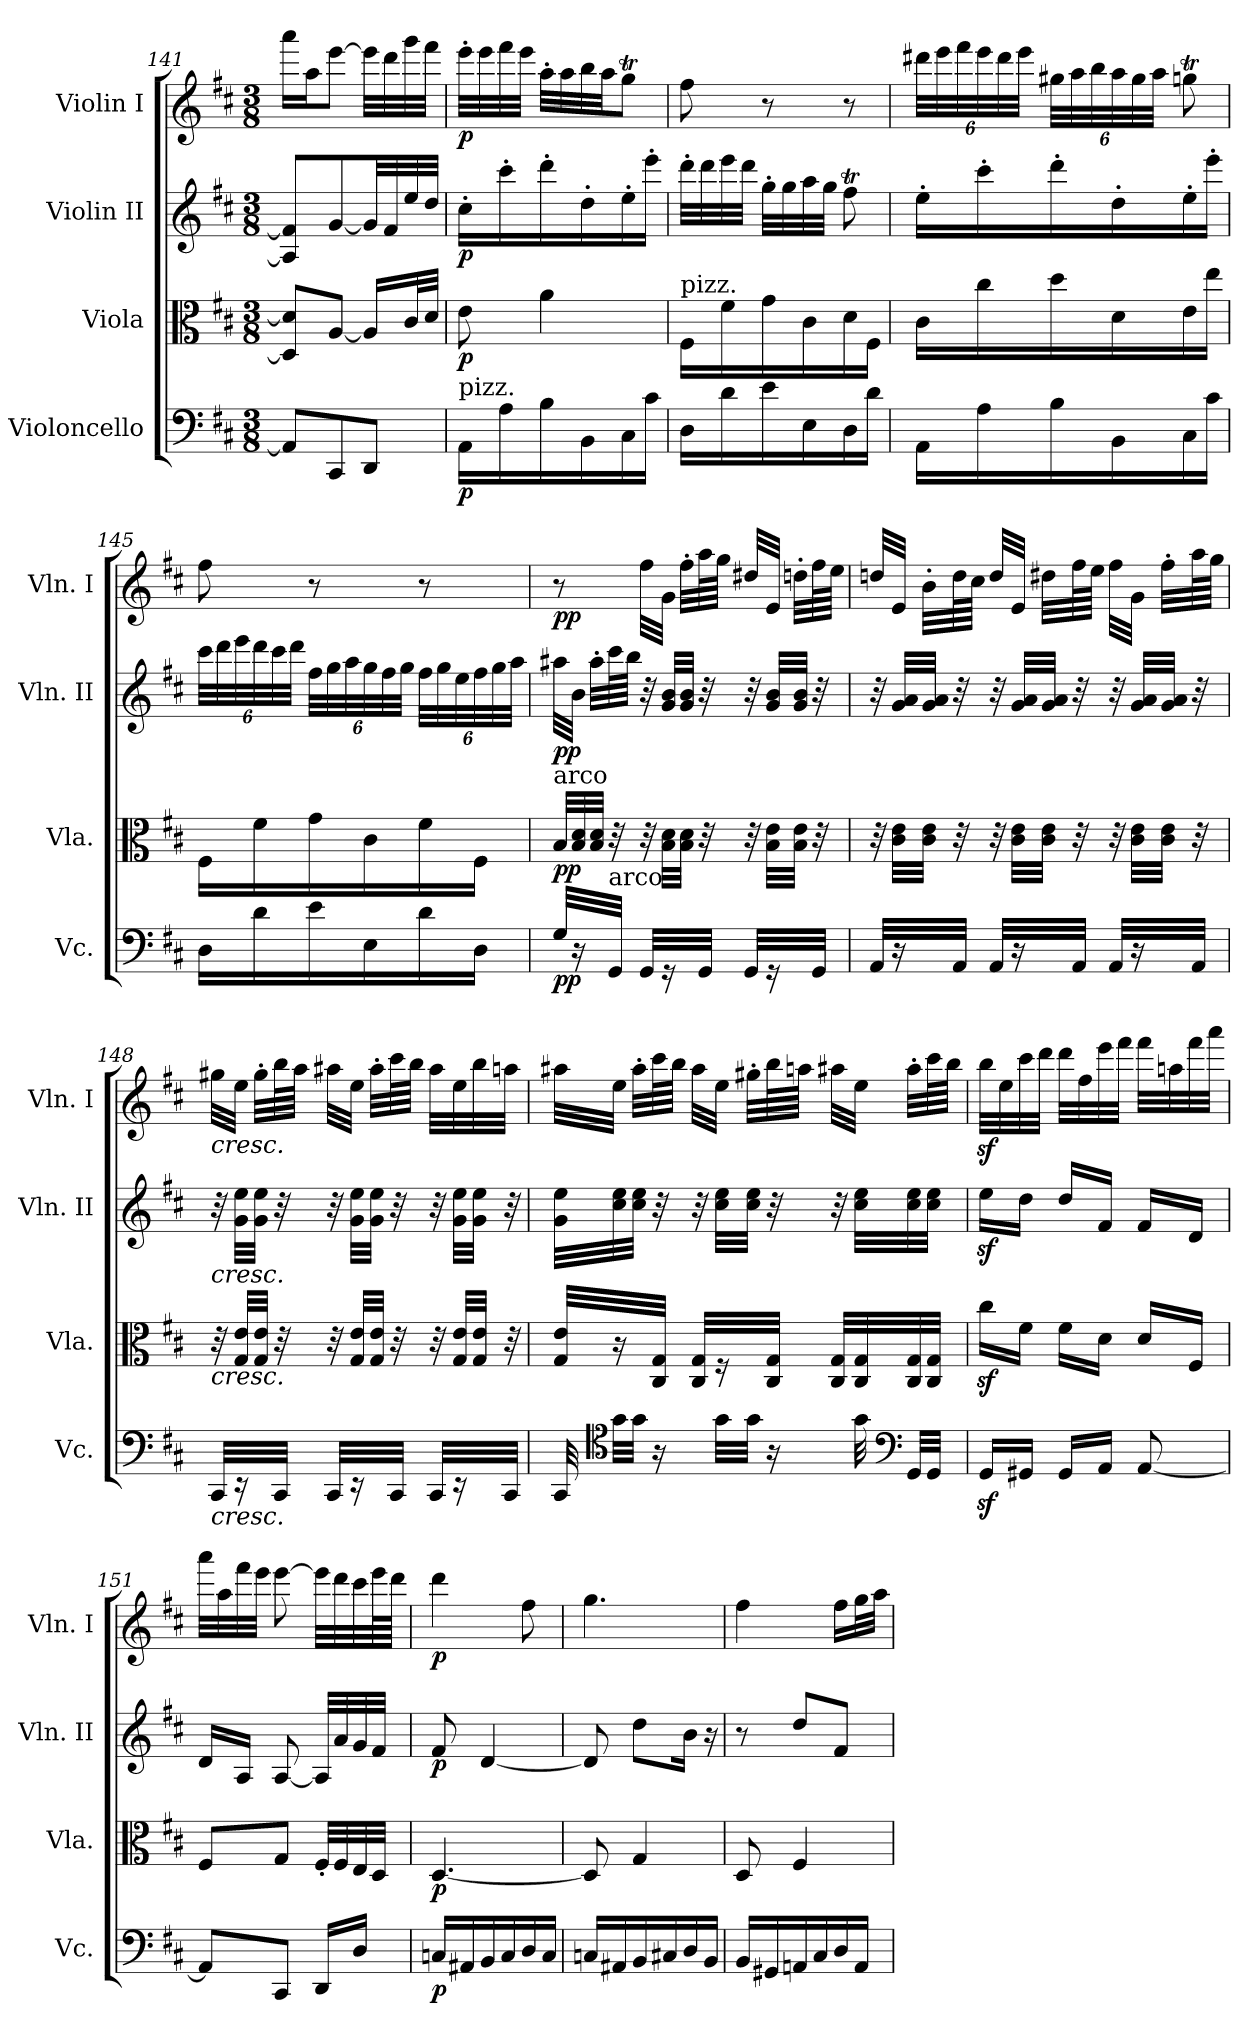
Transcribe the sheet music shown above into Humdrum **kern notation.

**kern	**dynam	**kern	**dynam	**kern	**dynam	**kern	**dynam
*part4	*part4	*part3	*part3	*part2	*part2	*part1	*part1
*staff4	*staff4	*staff3	*staff3	*staff2	*staff2	*staff1	*staff1
*I"Violoncello	*	*I"Viola	*	*I"Violin II	*	*I"Violin I	*
*I'Vc.	*	*I'Vla.	*	*I'Vln. II	*	*I'Vln. I	*
*clefF4	*	*clefC3	*	*clefG2	*	*clefG2	*
*k[f#c#]	*	*k[f#c#]	*	*k[f#c#]	*	*k[f#c#]	*
*M3/8	*	*M3/8	*	*M3/8	*	*M3/8	*
=141	=141	=141	=141	=141	=141	=141	=141
8AA/L]	.	8D/] 8d/]L	.	8A/] 8f#/]L	.	16aaa\LL	.
.	.	.	.	.	.	16aa\J	.
8CC#/	.	[8A/J	.	[8g/	.	[8eee\J	.
8DD/J	.	16A/LL]	.	32g/LL]	.	32eee\LLL]	.
.	.	.	.	32f#/	.	32ddd\	.
.	.	32c#/L	.	32ee/	.	32ggg\	.
.	.	32d/JJJ	.	32dd/JJJ	.	32fff#\JJJ	.
=142	=142	=142	=142	=142	=142	=142	=142
!LO:TX:a:t=pizz.	!	!	!	!	!	!	!
!	!LO:DY:b	!	!LO:DY:b	!	!LO:DY:b	!	!LO:DY:b
16AA\LL	p	8e\	p	16cc#'\LL	p	32eee'\LLL	p
.	.	.	.	.	.	32eee\	.
16A\	.	.	.	16ccc#'\	.	32fff#\	.
.	.	.	.	.	.	32eee\JJJ	.
16B\	.	4a\	.	16ddd'\	.	32aa'\LLL	.
.	.	.	.	.	.	32aa\	.
16BB\	.	.	.	16dd'\	.	32bb\	.
.	.	.	.	.	.	32aa\JJ	.
16C#\	.	.	.	16ee'\	.	8ggT\J	.
16c#\JJ	.	.	.	16eee'\JJ	.	.	.
=143	=143	=143	=143	=143	=143	=143	=143
!	!	!LO:TX:a:t=pizz.	!	!	!	!	!
16D\LL	.	16F#\LL	.	32ddd'\LLL	.	8ff#\	.
.	.	.	.	32ddd\	.	.	.
16d\	.	16f#\	.	32eee\	.	.	.
.	.	.	.	32ddd\JJJ	.	.	.
16e\	.	16g\	.	32gg'\LLL	.	8r	.
.	.	.	.	32gg\	.	.	.
16E\	.	16c#\	.	32aa\	.	.	.
.	.	.	.	32gg\JJJ	.	.	.
16D\	.	16d\	.	8ff#t\	.	8r	.
16d\JJ	.	16F#\JJ	.	.	.	.	.
=144	=144	=144	=144	=144	=144	=144	=144
*	*	*	*	*	*	*Xbrackettup	*
16AA\LL	.	16c#\LL	.	16ee'\LL	.	48ddd#X\LLL	.
.	.	.	.	.	.	48eee\	.
.	.	.	.	.	.	48fff#\	.
16A\	.	16cc#\	.	16ccc#'\	.	48eee\	.
.	.	.	.	.	.	48ddd#\	.
.	.	.	.	.	.	48eee\JJJ	.
16B\	.	16dd\	.	16ddd'\	.	48gg#X\LLL	.
.	.	.	.	.	.	48aa\	.
.	.	.	.	.	.	48bb\	.
16BB\	.	16d\	.	16dd'\	.	48aa\	.
.	.	.	.	.	.	48gg#\	.
.	.	.	.	.	.	48aa\JJJ	.
16C#\	.	16e\	.	16ee'\	.	8ggnT\	.
16c#\JJ	.	16ee\JJ	.	16eee'\JJ	.	.	.
=145	=145	=145	=145	=145	=145	=145	=145
*	*	*	*	*Xbrackettup	*	*	*
16D\LL	.	16F#\LL	.	48ccc#\LLL	.	8ff#\	.
.	.	.	.	48ddd\	.	.	.
.	.	.	.	48eee\	.	.	.
16d\	.	16f#\	.	48ddd\	.	.	.
.	.	.	.	48ccc#\	.	.	.
.	.	.	.	48ddd\JJJ	.	.	.
16e\	.	16g\	.	48ff#\LLL	.	8r	.
.	.	.	.	48gg\	.	.	.
.	.	.	.	48aa\	.	.	.
16E\	.	16c#\	.	48gg\	.	.	.
.	.	.	.	48ff#\	.	.	.
.	.	.	.	48gg\JJJ	.	.	.
16d\	.	16f#\	.	48ff#\LLL	.	8r	.
.	.	.	.	48gg\	.	.	.
.	.	.	.	48ee\	.	.	.
16D\JJ	.	16F#\JJ	.	48ff#\	.	.	.
.	.	.	.	48gg\	.	.	.
.	.	.	.	48aa\JJJ	.	.	.
=146	=146	=146	=146	=146	=146	=146	=146
!	!	!LO:TX:a:t=arco	!	!	!	!	!
!	!LO:DY:b	!	!LO:DY:b	!	!LO:DY:b	!	!LO:DY:b
32G/LLL	pp	32B/LLL	pp	32aa#X\LLL	pp	8r	pp
16r	.	32B/ 32d/	.	32b\JJJ	.	.	.
.	.	32B/ 32d/JJJ	.	32aa#'\LLL	.	.	.
!LO:TX:a:t=arco	!	!	!	!	!	!	!
32GG/JJJ	.	32r	.	64ccc#\L	.	.	.
.	.	.	.	64bb\JJJJ	.	.	.
32GG/LLL	.	32r	.	32r	.	32ff#\LLL	.
16r	.	32B\ 32d\LLL	.	32g/ 32b/LLL	.	32g\JJJ	.
.	.	32B\ 32d\JJJ	.	32g/ 32b/JJJ	.	32ff#'\LLL	.
32GG/JJJ	.	32r	.	32r	.	64aa\L	.
.	.	.	.	.	.	64gg\JJJJ	.
32GG/LLL	.	32r	.	32r	.	32dd#X/LLL	.
16r	.	32B\ 32e\LLL	.	32g/ 32b/LLL	.	32e/JJJ	.
.	.	32B\ 32e\JJJ	.	32g/ 32b/JJJ	.	32ddn'\LLL	.
32GG/JJJ	.	32r	.	32r	.	64ff#\L	.
.	.	.	.	.	.	64ee\JJJJ	.
=147	=147	=147	=147	=147	=147	=147	=147
32AA/LLL	.	32r	.	32r	.	32ddn/LLL	.
16r	.	32c#\ 32e\LLL	.	32g/ 32a/LLL	.	32e/JJJ	.
.	.	32c#\ 32e\JJJ	.	32g/ 32a/JJJ	.	32b'\LLL	.
32AA/JJJ	.	32r	.	32r	.	64dd\L	.
.	.	.	.	.	.	64cc#\JJJJ	.
32AA/LLL	.	32r	.	32r	.	32dd/LLL	.
16r	.	32c#\ 32e\LLL	.	32g/ 32a/LLL	.	32e/JJJ	.
.	.	32c#\ 32e\JJJ	.	32g/ 32a/JJJ	.	32dd#X\LLL	.
32AA/JJJ	.	32r	.	32r	.	64ff#\L	.
.	.	.	.	.	.	64ee\JJJJ	.
32AA/LLL	.	32r	.	32r	.	32ff#\LLL	.
16r	.	32c#\ 32e\LLL	.	32g/ 32a/LLL	.	32g\JJJ	.
.	.	32c#\ 32e\JJJ	.	32g/ 32a/JJJ	.	32ff#'\LLL	.
32AA/JJJ	.	32r	.	32r	.	64aa\L	.
.	.	.	.	.	.	64gg\JJJJ	.
=148	=148	=148	=148	=148	=148	=148	=148
!	!	!	!	!	!	!LO:TX:b:i:t=cresc.	!
!	!	!	!	!LO:TX:b:i:t=cresc.	!	!	!
!	!	!LO:TX:b:i:t=cresc.	!	!	!	!	!
!LO:TX:b:i:t=cresc.	!	!	!	!	!	!	!
32CC#/LLL	.	32r	.	32r	.	32gg#X\LLL	.
16r	.	32G/ 32e/LLL	.	32g\ 32ee\LLL	.	32ee\JJJ	.
.	.	32G/ 32e/JJJ	.	32g\ 32ee\JJJ	.	32gg#'\LLL	.
32CC#/JJJ	.	32r	.	32r	.	64bb\L	.
.	.	.	.	.	.	64aa\JJJJ	.
32CC#/LLL	.	32r	.	32r	.	32aa#X\LLL	.
16r	.	32G/ 32e/LLL	.	32g\ 32ee\LLL	.	32ee\JJJ	.
.	.	32G/ 32e/JJJ	.	32g\ 32ee\JJJ	.	32aa#'\LLL	.
32CC#/JJJ	.	32r	.	32r	.	64ccc#\L	.
.	.	.	.	.	.	64bb\JJJJ	.
32CC#/LLL	.	32r	.	32r	.	32aa#\LLL	.
16r	.	32G/ 32e/LLL	.	32g\ 32ee\LLL	.	32ee\	.
.	.	32G/ 32e/JJJ	.	32g\ 32ee\JJJ	.	32bb\	.
32CC#/JJJ	.	32r	.	32r	.	32aan\JJJ	.
=149	=149	=149	=149	=149	=149	=149	=149
32CC#/	.	32G/ 32e/LLL	.	32g\ 32ee\LLL	.	32aa#X\LLL	.
*clefC4	*	*	*	*	*	*	*
32g\LLL	.	16r	.	32cc#\ 32ee\	.	32ee\JJJ	.
32g\JJJ	.	.	.	32cc#\ 32ee\JJJ	.	32aa#'\LLL	.
16r	.	32C#/ 32G/JJJ	.	32r	.	64ccc#\L	.
.	.	.	.	.	.	64bb\JJJJ	.
.	.	32C#/ 32G/LLL	.	32r	.	32aa#\LLL	.
32g\LLL	.	16r	.	32cc#\ 32ee\LLL	.	32ee\JJJ	.
32g\JJJ	.	.	.	32cc#\ 32ee\JJJ	.	32gg#X'\LLL	.
16r	.	32C#/ 32G/JJJ	.	32r	.	64bb\L	.
.	.	.	.	.	.	64aan\JJJJ	.
.	.	32C#/ 32G/LLL	.	32r	.	32aa#X\LLL	.
32g\	.	32C#/ 32G/	.	32cc#\ 32ee\LLL	.	32ee\JJJ	.
*clefF4	*	*	*	*	*	*	*
32GG/LLL	.	32C#/ 32G/	.	32cc#\ 32ee\	.	32aa#'\LLL	.
32GG/JJJ	.	32C#/ 32G/JJJ	.	32cc#\ 32ee\JJJ	.	64ccc#\L	.
.	.	.	.	.	.	64bb\JJJJ	.
=150	=150	=150	=150	=150	=150	=150	=150
16GGz</LL	.	16cc#z<\LL	.	16eez<\LL	.	32bbz<\LLL	.
.	.	.	.	.	.	32ee\	.
16GG#X/JJ	.	16f#\JJ	.	16dd\JJ	.	32ccc#\	.
.	.	.	.	.	.	32ddd\JJJ	.
16GG#/LL	.	16f#\LL	.	16dd/LL	.	32ddd\LLL	.
.	.	.	.	.	.	32ff#\	.
16AA/JJ	.	16d\JJ	.	16f#/JJ	.	32eee\	.
.	.	.	.	.	.	32fff#\JJJ	.
[8AA/	.	16d/LL	.	16f#/LL	.	32fff#\LLL	.
.	.	.	.	.	.	32aan\	.
.	.	16F#/JJ	.	16d/JJ	.	32fff#\	.
.	.	.	.	.	.	32aaa\JJJ	.
=151	=151	=151	=151	=151	=151	=151	=151
8AA/L]	.	8F#/L	.	16d/LL	.	32aaa\LLL	.
.	.	.	.	.	.	32aa\	.
.	.	.	.	16A/JJ	.	32fff#\	.
.	.	.	.	.	.	32eee\JJJ	.
8CC#/J	.	8G/J	.	[8A/	.	[8eee\	.
16DD/LL	.	32F#'/LLL	.	32A/LLL]	.	32eee\LLL]	.
.	.	32F#/	.	32a/	.	32ddd\	.
16D/JJ	.	32E/	.	32g/	.	32ccc#\	.
.	.	32D/JJJ	.	32f#/JJJ	.	64eee\L	.
.	.	.	.	.	.	64ddd\JJJJ	.
=152	=152	=152	=152	=152	=152	=152	=152
!	!LO:DY:b	!	!LO:DY:b	!	!LO:DY:b	!	!LO:DY:b
16Cn/LL	p	[4.D/	p	8f#/	p	4ddd\	p
16AA#X/	.	.	.	.	.	.	.
16BB/	.	.	.	[4d/	.	.	.
16C/	.	.	.	.	.	.	.
16D/	.	.	.	.	.	8ff#\	.
16C/JJ	.	.	.	.	.	.	.
=153	=153	=153	=153	=153	=153	=153	=153
16Cn/LL	.	8D/]	.	8d/]	.	4.gg\	.
16AA#X/	.	.	.	.	.	.	.
16BB/	.	4G/	.	8dd\L	.	.	.
16C#X/	.	.	.	.	.	.	.
16D/	.	.	.	16b\Jk	.	.	.
16BB/JJ	.	.	.	16r	.	.	.
=154	=154	=154	=154	=154	=154	=154	=154
16BB/LL	.	8D/	.	8r	.	4ff#\	.
16GG#X/	.	.	.	.	.	.	.
16AAn/	.	4F#/	.	8dd/L	.	.	.
16C#/	.	.	.	.	.	.	.
16D/	.	.	.	8f#/J	.	16ff#\LL	.
16AA/JJ	.	.	.	.	.	32gg\L	.
.	.	.	.	.	.	32aa\JJJ	.
=	=	=	=	=	=	=	=
*-	*-	*-	*-	*-	*-	*-	*-
